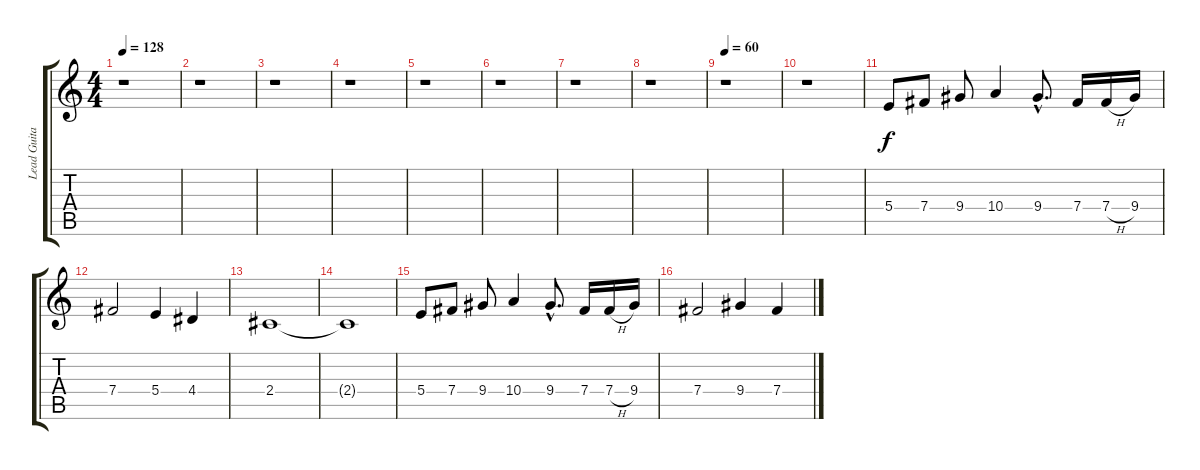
\track ("Lead Guitar (Distortion)" "Lead Guita") {instrument overdrivenguitar}
\staff {score tabs}
\tuning (Db4 Ab3 E3 B2 Gb2 Db2) {hide}
\ts (4 4)
\tempo 128
\clef g2
\ks c
r.1{dy f} |
r.1 |
r.1 |
r.1 |
r.1 |
r.1 |
r.1 |
r.1 |
\tempo 60
r.1 |
r.1 |
5.4.8 7.4.8 9.4.8 10.4.4 9.4{hac}.8{d} 7.4.16 7.4{h}.16 9.4.16 |
7.4.2 5.4.4 4.4.4 |
2.4.1 |
2.4{t}.1 |
5.4.8 7.4.8 9.4.8 10.4.4 9.4{hac}.8{d} 7.4.16 7.4{h}.16 9.4.16 |
7.4.2 9.4.4 7.4.4
